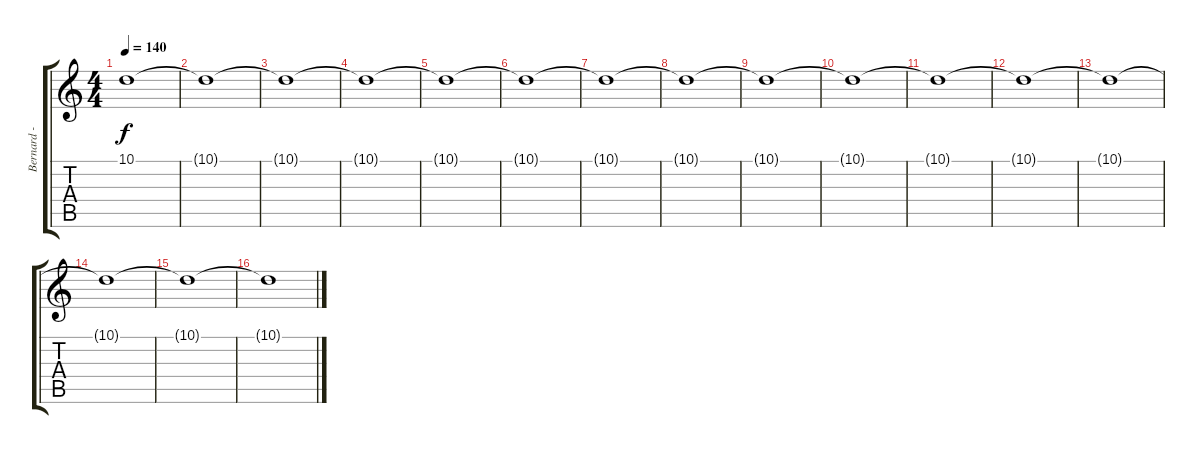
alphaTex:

\track ("Bernard - Keyboard" "Bernard - ") {instrument pad2warm}
\staff {score tabs}
\tuning (E4 B3 G3 D3 A2 E2) {hide}
\ts (4 4)
\tempo 140
\clef g2
\ks c
10.1{t}.1{dy f} |
10.1{t}.1 |
10.1{t}.1 |
10.1{t}.1 |
10.1{t}.1 |
10.1{t}.1 |
10.1{t}.1 |
10.1{t}.1 |
10.1{t}.1 |
10.1{t}.1 |
10.1{t}.1 |
10.1{t}.1 |
10.1{t}.1 |
10.1{t}.1 |
10.1{t}.1 |
10.1{t}.1
